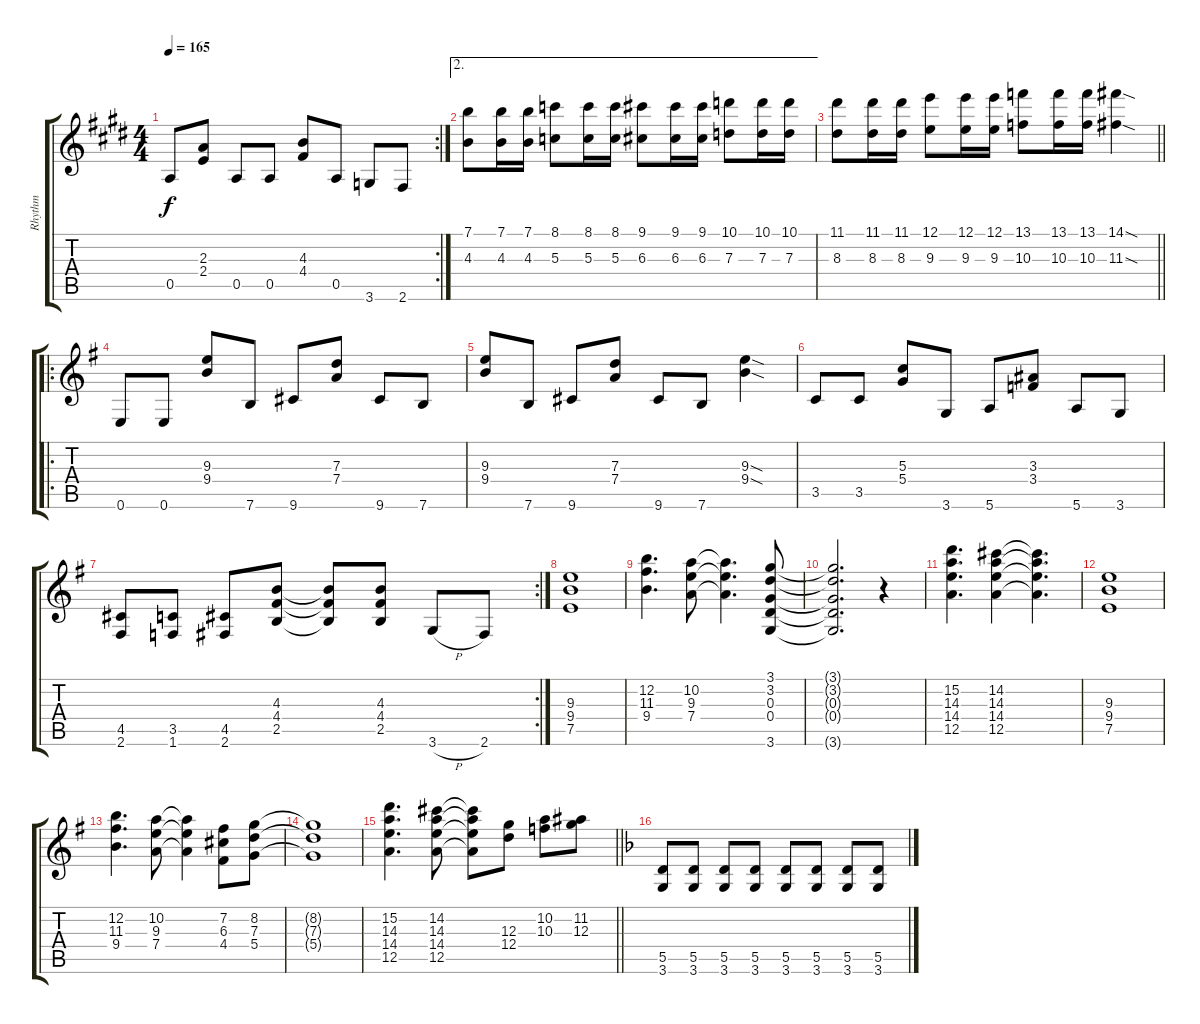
\track ("Rhythm" "Rhythm") {instrument distortionguitar}
\staff {score tabs}
\tuning (E4 B3 G3 D3 A2 E2) {hide}
\rc 2
\ts (4 4)
\tempo 165
\clef g2
\ks e
0.5.8{dy f} (2.3 2.4).8 0.5.8 0.5.8 (4.3 4.4).8 0.5.8 3.6.8 2.6.8 |
\ae 2
\ks c#minor
(7.1 4.3).8 (7.1 4.3).16 (7.1 4.3).16 (8.1 5.3).8 (8.1 5.3).16 (8.1 5.3).16 (9.1 6.3).8 (9.1 6.3).16 (9.1 6.3).16 (10.1 7.3).8 (10.1 7.3).16 (10.1 7.3).16 |
\barLineRight lightlight
(11.1 8.3).8 (11.1 8.3).16 (11.1 8.3).16 (12.1 9.3).8 (12.1 9.3).16 (12.1 9.3).16 (13.1 10.3).8 (13.1 10.3).16 (13.1 10.3).16 (14.1{sod} 11.3{sod}).4 |
\ro
\ks g
0.6.8 0.6.8 (9.3 9.4).8 7.6.8 9.6.8 (7.3 7.4).8 9.6.8 7.6.8 |
(9.3 9.4).8 7.6.8 9.6.8 (7.3 7.4).8 9.6.8 7.6.8 (9.3{sod} 9.4{sod}).4 |
3.5.8 3.5.8 (5.3 5.4).8 3.6.8 5.6.8 (3.3 3.4).8 5.6.8 3.6.8 |
\rc 2
(4.5 2.6).8 (3.5 1.6).8 (4.5 2.6).8 (4.3 4.4 2.5).8 (4.3{t} 4.4{t} 2.5{t}).8 (4.3 4.4 2.5).8 3.6{h}.8 2.6.8 |
(9.3 9.4 7.5).1 |
(12.2 11.3 9.4).4{d} (10.2 9.3 7.4).8 (10.2{t} 9.3{t} 7.4{t}).4{d} (3.1 3.2 0.3 0.4 3.6).8 |
(3.1{t} 3.2{t} 0.3{t} 0.4{t} 3.6{t}).2{d} r.4 |
(15.2 14.3 14.4 12.5).4{d} (14.2 14.3 14.4 12.5).4 (14.2{t} 14.3{t} 14.4{t} 12.5{t}).4{d} |
(9.3 9.4 7.5).1 |
(12.2 11.3 9.4).4{d} (10.2 9.3 7.4).8 (10.2{t} 9.3{t} 7.4{t}).4 (7.2 6.3 4.4).8 (8.2 7.3 5.4).8 |
(8.2{t} 7.3{t} 5.4{t}).1 |
\barLineRight lightlight
(15.2 14.3 14.4 12.5).4{d} (14.2 14.3 14.4 12.5).8 (14.2{t} 14.3{t} 14.4{t} 12.5{t}).8 (12.3 12.4).8 (10.2 10.3).8 (11.2 12.3).8 |
\ks f
(5.5 3.6).8 (5.5 3.6).8 (5.5 3.6).8 (5.5 3.6).8 (5.5 3.6).8 (5.5 3.6).8 (5.5 3.6).8 (5.5 3.6).8
